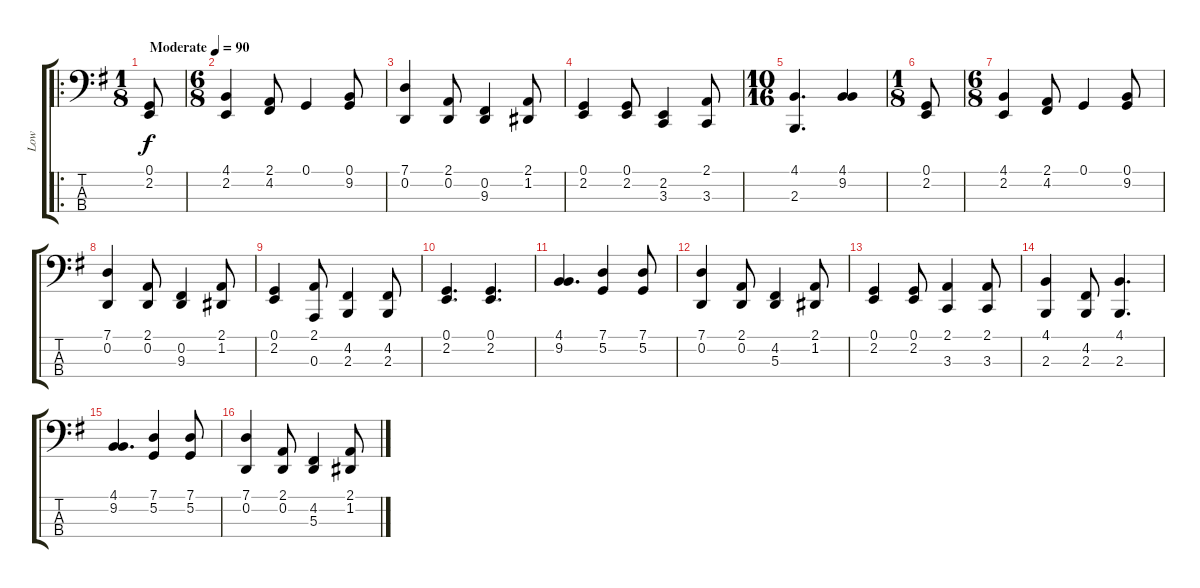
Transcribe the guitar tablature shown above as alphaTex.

\track ("Low" "Low") {instrument acousticgrandpiano}
\staff {score tabs}
\tuning (G2 D2 A1 E1) {hide}
\ro
\ts (1 8)
\tempo (90 "Moderate")
\clef f4
\ks g
(0.1 2.2).8{dy f instrument acousticgrandpiano} |
\ts (6 8)
(4.1 2.2).4 (2.1 4.2).8 0.1.4 (0.1 9.2).8 |
(7.1 0.2).4 (2.1 0.2).8 (0.2 9.3).4 (2.1 1.2).8 |
(0.1 2.2).4 (0.1 2.2).8 (2.2 3.3).4 (2.1 3.3).8 |
\ts (10 16)
(4.1 2.3).4{d} (4.1 9.2).4 |
\ts (1 8)
(0.1 2.2).8 |
\ts (6 8)
(4.1 2.2).4 (2.1 4.2).8 0.1.4 (0.1 9.2).8 |
(7.1 0.2).4 (2.1 0.2).8 (0.2 9.3).4 (2.1 1.2).8 |
(0.1 2.2).4 (2.1 0.3).8 (4.2 2.3).4 (4.2 2.3).8 |
(0.1 2.2).4{d} (0.1 2.2).4{d} |
(4.1 9.2).4{d} (7.1 5.2).4 (7.1 5.2).8 |
(7.1 0.2).4 (2.1 0.2).8 (4.2 5.3).4 (2.1 1.2).8 |
(0.1 2.2).4 (0.1 2.2).8 (2.1 3.3).4 (2.1 3.3).8 |
(4.1 2.3).4 (4.2 2.3).8 (4.1 2.3).4{d} |
(4.1 9.2).4{d} (7.1 5.2).4 (7.1 5.2).8 |
(7.1 0.2).4 (2.1 0.2).8 (4.2 5.3).4 (2.1 1.2).8
